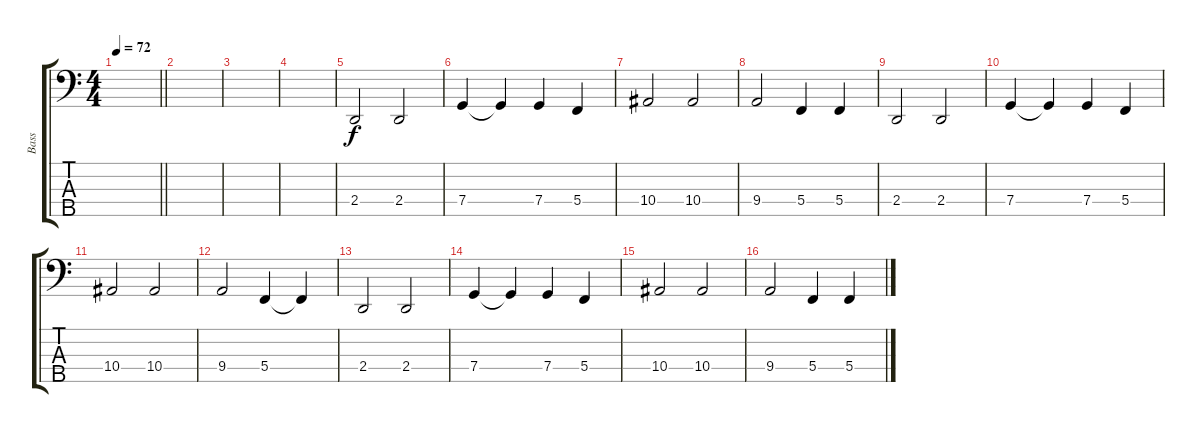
\track ("Bass" "Bass") {instrument electricbasspick}
\staff {score tabs}
\tuning (F2 C2 G1 C1 A0) {hide}
\ts (4 4)
\tempo 72
\clef f4
\barLineRight lightlight
\ks c
|
|
|
|
2.4.2 2.4.2 |
7.4.4 7.4{t}.4 7.4.4 5.4.4 |
10.4.2 10.4.2 |
9.4.2 5.4.4 5.4.4 |
2.4.2 2.4.2 |
7.4.4 7.4{t}.4 7.4.4 5.4.4 |
10.4.2 10.4.2 |
9.4.2 5.4.4 5.4{t}.4 |
2.4.2 2.4.2 |
7.4.4 7.4{t}.4 7.4.4 5.4.4 |
10.4.2 10.4.2 |
9.4.2 5.4.4 5.4.4
